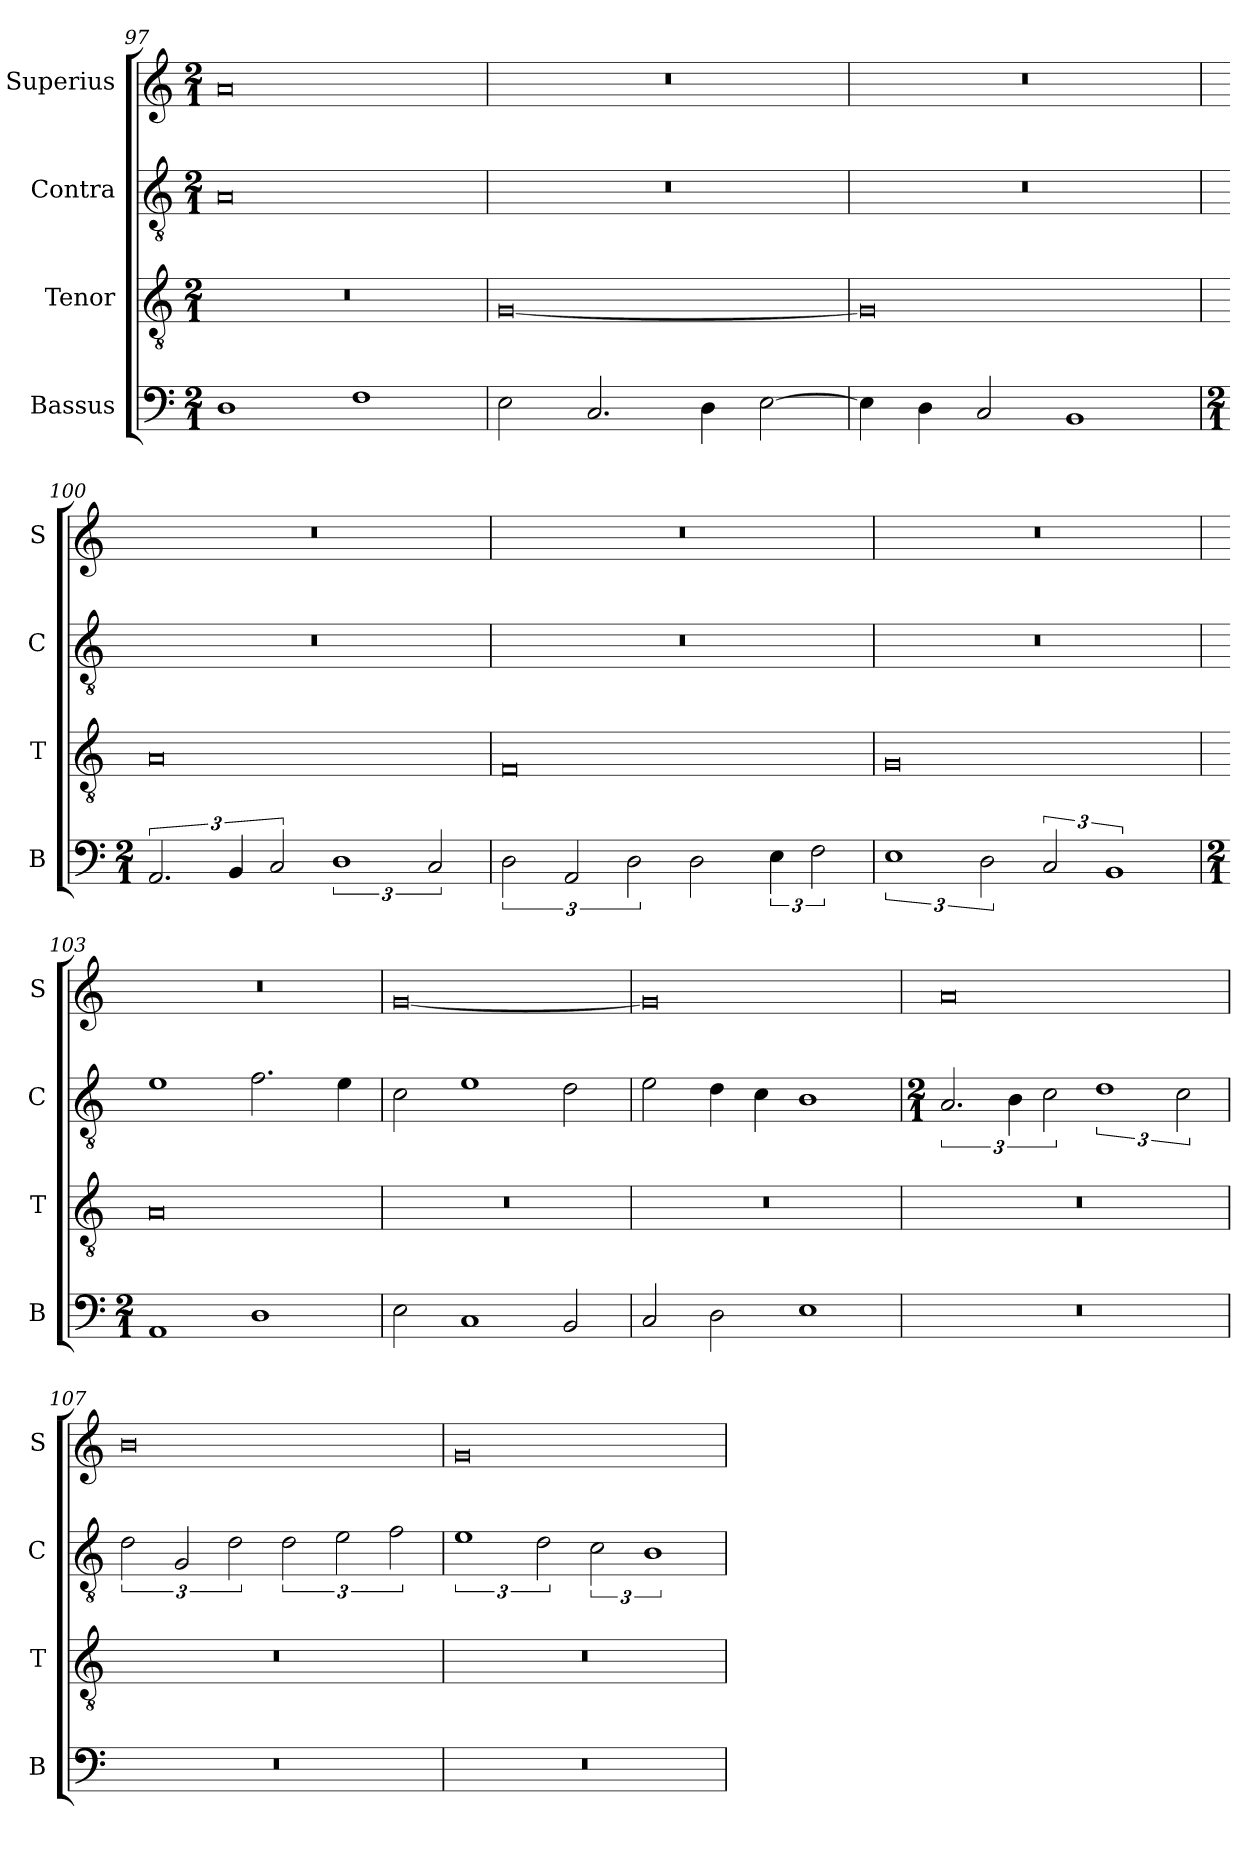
**kern	**kern	**kern	**kern
*part4	*part3	*part2	*part1
*staff4	*staff3	*staff2	*staff1
*I"Bassus	*I"Tenor	*I"Contra	*I"Superius
*I'B	*I'T	*I'C	*I'S
*clefF4	*clefGv2	*clefGv2	*clefG2
*k[]	*k[]	*k[]	*k[]
*M2/1	*M2/1	*M2/1	*M2/1
=97	=97	=97	=97
1D	0r	0A	0a
1F	.	.	.
=98	=98	=98	=98
2E\	[0G	0r	0r
2.C/	.	.	.
4D\	.	.	.
[2E\	.	.	.
=99	=99	=99	=99
4E\]	0G]	0r	0r
4D\	.	.	.
2C/	.	.	.
1BB	.	.	.
=100	=100	=100	=100
*M2/1	*	*	*
3.AA/	0A	0r	0r
6BB/	.	.	.
3C/	.	.	.
3%2D	.	.	.
3C/	.	.	.
=101	=101	=101	=101
3D\	0F	0r	0r
3AA/	.	.	.
3D\	.	.	.
2D\	.	.	.
6E\	.	.	.
3F\	.	.	.
=102	=102	=102	=102
3%2E	0G	0r	0r
3D\	.	.	.
3C/	.	.	.
3%2BB	.	.	.
=103	=103	=103	=103
*M2/1	*	*	*
1AA	0A	1e	0r
1D	.	2.f\	.
.	.	4e\	.
=104	=104	=104	=104
2E\	0r	2c\	[0g
1C	.	1e	.
2BB/	.	2d\	.
=105	=105	=105	=105
2C/	0r	2e\	0g]
2D\	.	4d\	.
.	.	4c\	.
1E	.	1B	.
=106	=106	=106	=106
*	*	*M2/1	*
0r	0r	3.A/	0a
.	.	6B\	.
.	.	3c\	.
.	.	3%2d	.
.	.	3c\	.
=107	=107	=107	=107
0r	0r	3d\	0b
.	.	3G/	.
.	.	3d\	.
.	.	3d\	.
.	.	3e\	.
.	.	3f\	.
=108	=108	=108	=108
0r	0r	3%2e	0g
.	.	3d\	.
.	.	3c\	.
.	.	3%2B	.
=	=	=	=
*-	*-	*-	*-
